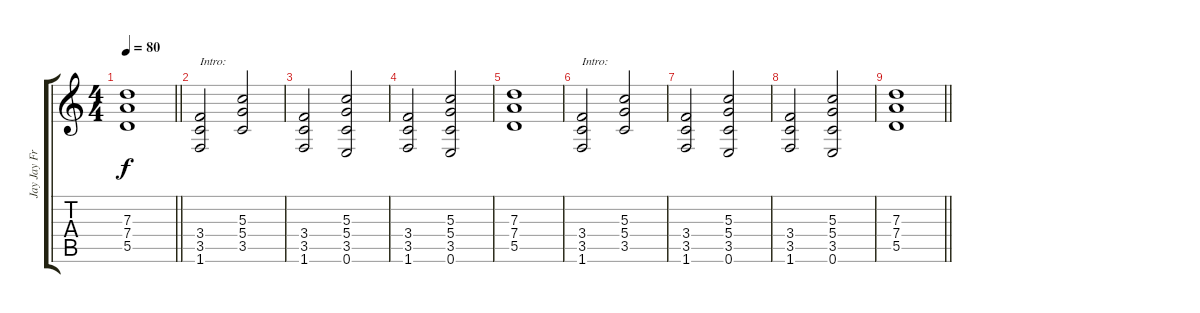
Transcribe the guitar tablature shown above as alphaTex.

\track ("Jay Jay French" "Jay Jay Fr") {instrument distortionguitar}
\staff {score tabs}
\tuning (E4 B3 G3 D3 A2 E2) {hide}
\ts (4 4)
\tempo 80
\clef g2
\barLineRight lightlight
\ks c
(7.3 7.4 5.5).1{dy f} |
(3.4 3.5 1.6).2{txt "Intro:"} (5.3 5.4 3.5).2 |
(3.4 3.5 1.6).2 (5.3 5.4 3.5 0.6).2 |
(3.4 3.5 1.6).2 (5.3 5.4 3.5 0.6).2 |
(7.3 7.4 5.5).1 |
(3.4 3.5 1.6).2{txt "Intro:"} (5.3 5.4 3.5).2 |
(3.4 3.5 1.6).2 (5.3 5.4 3.5 0.6).2 |
(3.4 3.5 1.6).2 (5.3 5.4 3.5 0.6).2 |
\barLineRight lightlight
(7.3 7.4 5.5).1
